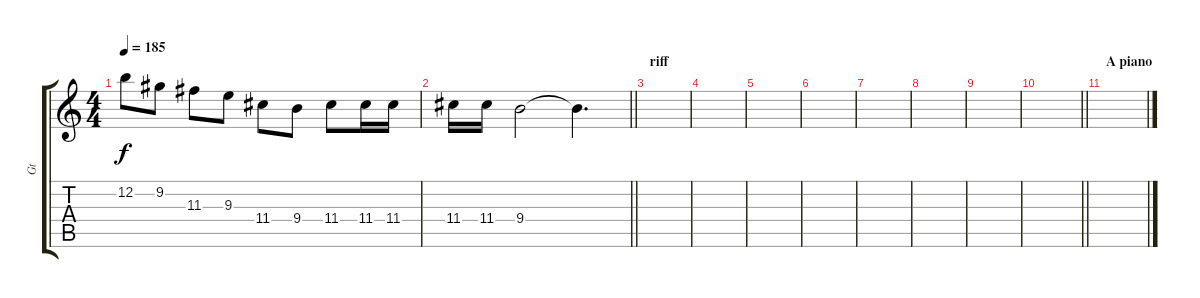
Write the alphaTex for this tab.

\track ("Gt" "Gt") {instrument overdrivenguitar}
\staff {score tabs}
\tuning (E4 B3 G3 D3 A2 E2) {hide}
\ts (4 4)
\tempo 185
\clef g2
\ks c
12.2.8{dy f} 9.2.8 11.3.8 9.3.8 11.4.8 9.4.8 11.4.8 11.4.16 11.4.16 |
\barLineRight lightlight
11.4.16 11.4.16 9.4.2 9.4{t}.4{d} |
\section ("" "riff")
|
|
|
|
|
|
|
\barLineRight lightlight
|
\section ("" "A piano")
